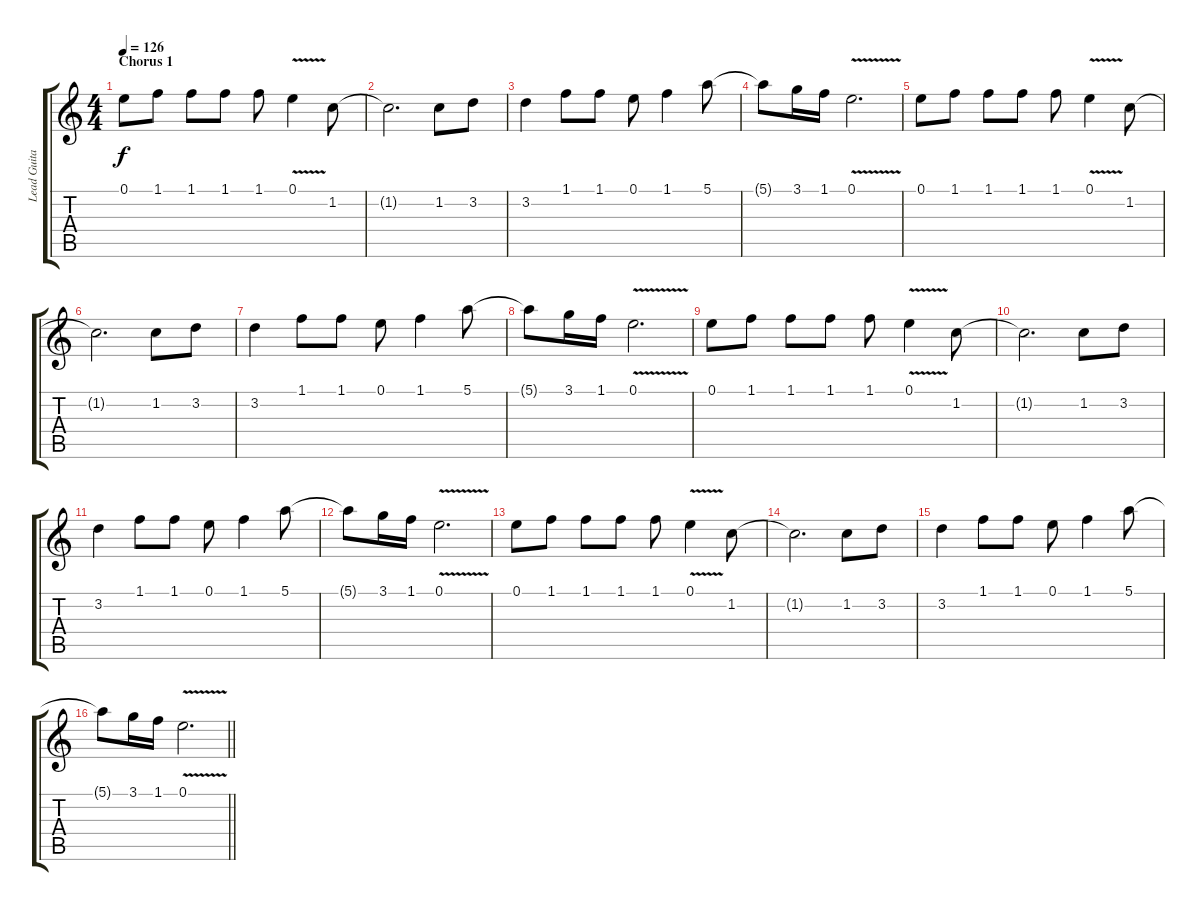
\track ("Lead Guitar 2 - Chris" "Lead Guita") {instrument distortionguitar}
\staff {score tabs}
\tuning (E4 B3 G3 D3 A2 E2) {hide}
\ts (4 4)
\section ("" "Chorus 1")
\tempo 126
\clef g2
\ks c
0.1.8{dy f} 1.1.8 1.1.8 1.1.8 1.1.8 0.1{v}.4 1.2.8 |
1.2{t}.2{d} 1.2.8 3.2.8 |
3.2.4 1.1.8 1.1.8 0.1.8 1.1.4 5.1.8 |
5.1{t}.8 3.1.16 1.1.16 0.1{v}.2{d} |
0.1.8 1.1.8 1.1.8 1.1.8 1.1.8 0.1{v}.4 1.2.8 |
1.2{t}.2{d} 1.2.8 3.2.8 |
3.2.4 1.1.8 1.1.8 0.1.8 1.1.4 5.1.8 |
5.1{t}.8 3.1.16 1.1.16 0.1{v}.2{d} |
0.1.8 1.1.8 1.1.8 1.1.8 1.1.8 0.1{v}.4 1.2.8 |
1.2{t}.2{d} 1.2.8 3.2.8 |
3.2.4 1.1.8 1.1.8 0.1.8 1.1.4 5.1.8 |
5.1{t}.8 3.1.16 1.1.16 0.1{v}.2{d} |
0.1.8 1.1.8 1.1.8 1.1.8 1.1.8 0.1{v}.4 1.2.8 |
1.2{t}.2{d} 1.2.8 3.2.8 |
3.2.4 1.1.8 1.1.8 0.1.8 1.1.4 5.1.8 |
\barLineRight lightlight
5.1{t}.8 3.1.16 1.1.16 0.1{v}.2{d}
